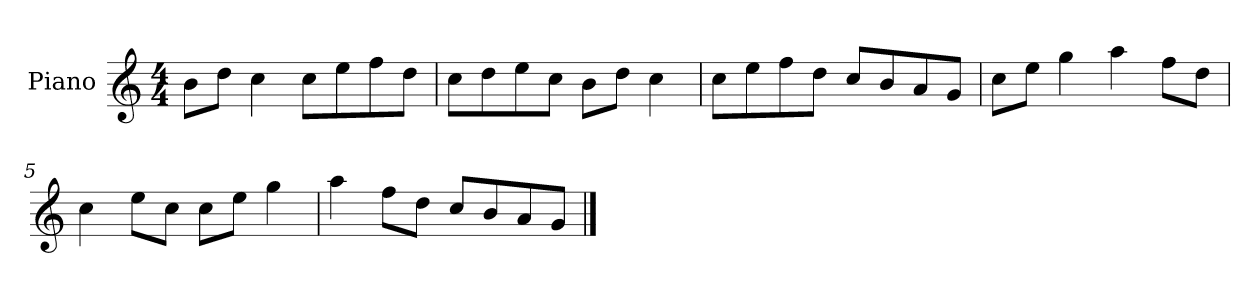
**kern
*part1
*staff1
*I"Piano
*I'P-no
*clefG2
*k[]
*M4/4
*MM90
=1
8b\L
8dd\J
4cc\
8cc\L
8ee\
8ff\
8dd\J
=2
8cc\L
8dd\
8ee\
8cc\J
8b\L
8dd\J
4cc\
=3
8cc\L
8ee\
8ff\
8dd\J
8cc/L
8b/
8a/
8g/J
=4
8cc\L
8ee\J
4gg\
4aa\
8ff\L
8dd\J
=5
4cc\
8ee\L
8cc\J
8cc\L
8ee\J
4gg\
!!LO:LB:g=z
=6
4aa\
8ff\L
8dd\J
8cc/L
8b/
8a/
8g/J
==
*-
